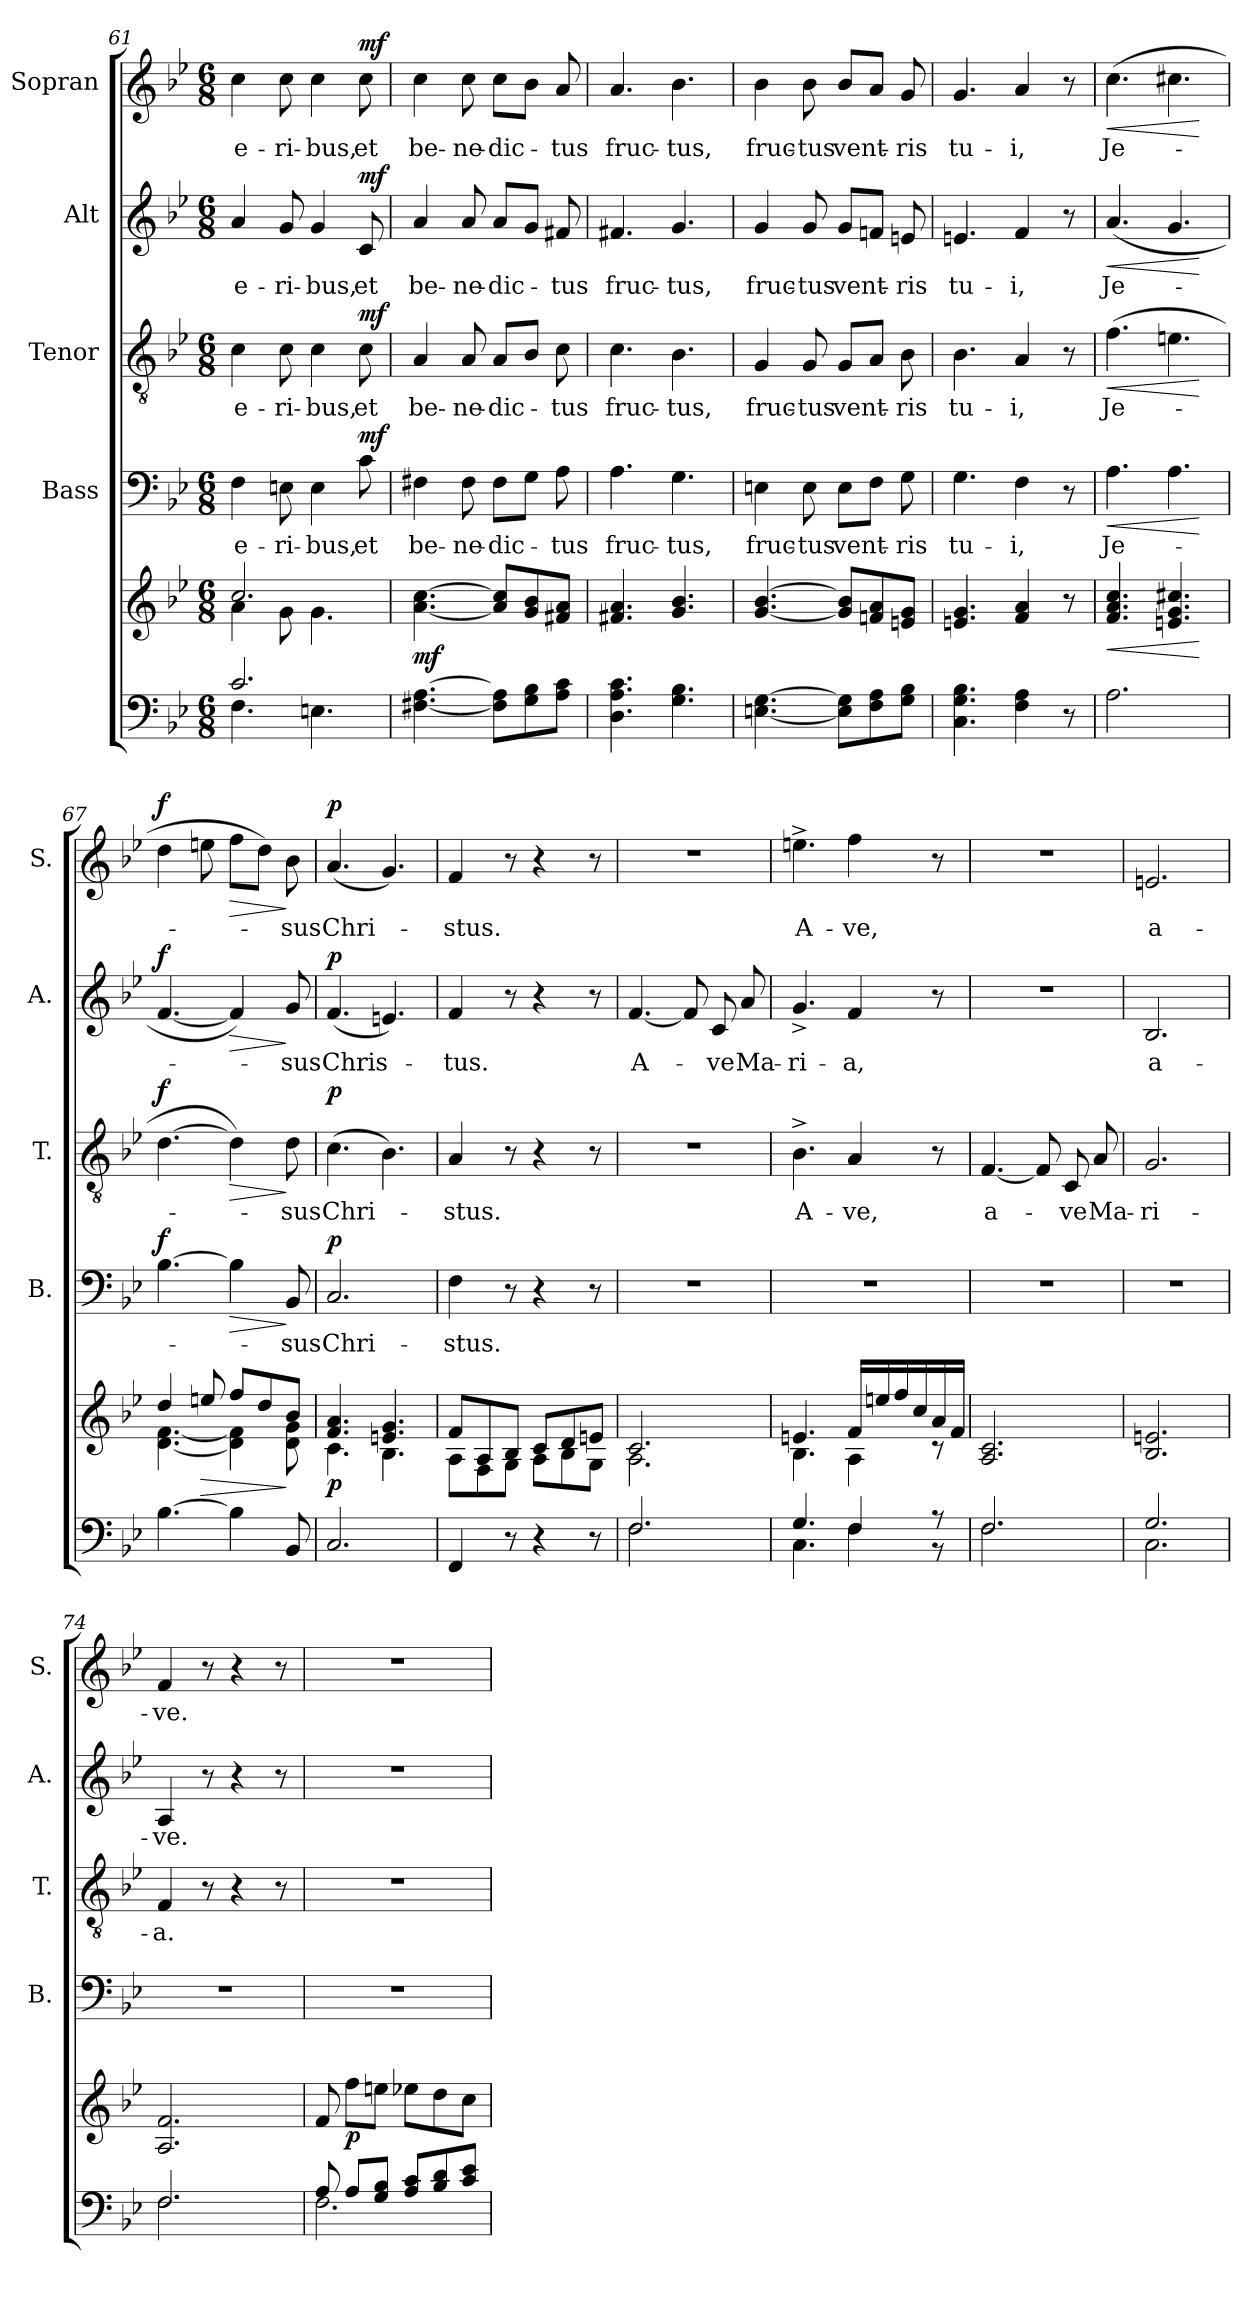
**kern	**kern	**dynam	**kern	**text	**dynam	**kern	**text	**dynam	**kern	**text	**dynam	**kern	**text	**dynam
*part5	*part5	*part5	*part4	*part4	*part4	*part3	*part3	*part3	*part2	*part2	*part2	*part1	*part1	*part1
*staff6	*staff5	*staff5/6	*staff4	*staff4	*staff4	*staff3	*staff3	*staff3	*staff2	*staff2	*staff2	*staff1	*staff1	*staff1
*	*	*	*I"Bass	*	*	*I"Tenor	*	*	*I"Alt	*	*	*I"Sopran	*	*
*	*	*	*I'B.	*	*	*I'T.	*	*	*I'A.	*	*	*I'S.	*	*
*clefF4	*clefG2	*	*clefF4	*	*	*clefGv2	*	*	*clefG2	*	*	*clefG2	*	*
*k[b-e-]	*k[b-e-]	*	*k[b-e-]	*	*	*k[b-e-]	*	*	*k[b-e-]	*	*	*k[b-e-]	*	*
*B-:	*B-:	*	*B-:	*	*	*B-:	*	*	*B-:	*	*	*B-:	*	*
*M6/8	*M6/8	*	*M6/8	*	*	*M6/8	*	*	*M6/8	*	*	*M6/8	*	*
=61	=61	=61	=61	=61	=61	=61	=61	=61	=61	=61	=61	=61	=61	=61
*^	*^	*	*	*	*	*	*	*	*	*	*	*	*	*
!	!	!	!	!	!	!LO:LY:b	!	!	!LO:LY:b	!	!	!LO:LY:b	!	!	!LO:LY:b	!
2.c/	4.F\	2.cc/	4a\	.	4F\	-e-	.	4c\	-e-	.	4a/	-e-	.	4cc\	-e-	.
!	!	!	!	!	!	!LO:LY:b	!	!	!LO:LY:b	!	!	!LO:LY:b	!	!	!LO:LY:b	!
.	.	.	8g\	.	8En\	-ri-	.	8c\	-ri-	.	8g/	-ri-	.	8cc\	-ri-	.
!	!	!	!	!	!	!LO:LY:b	!	!	!LO:LY:b	!	!	!LO:LY:b	!	!	!LO:LY:b	!
.	4.En\	.	4.g\	.	4E\	-bus,	.	4c\	-bus,	.	4g/	-bus,	.	4cc\	-bus,	.
!	!	!	!	!	!	!LO:LY:b	!LO:DY:a	!	!LO:LY:b	!LO:DY:a	!	!LO:LY:b	!LO:DY:a	!	!LO:LY:b	!LO:DY:a
.	.	.	.	.	8c\	et	mf	8c\	et	mf	8c/	et	mf	8cc\	et	mf
*v	*v	*	*	*	*	*	*	*	*	*	*	*	*	*	*	*
*	*v	*v	*	*	*	*	*	*	*	*	*	*	*	*	*
!!LO:PB:g=z
=62	=62	=62	=62	=62	=62	=62	=62	=62	=62	=62	=62	=62	=62	=62
!	!	!LO:DY:b	!	!LO:LY:b	!	!	!LO:LY:b	!	!	!LO:LY:b	!	!	!LO:LY:b	!
[4.F#X\ [4.A\	[4.a\ [4.cc\	mf	4F#X\	be-	.	4A/	be-	.	4a/	be-	.	4cc\	be-	.
!	!	!	!	!LO:LY:b	!	!	!LO:LY:b	!	!	!LO:LY:b	!	!	!LO:LY:b	!
.	.	.	8F#\	-ne-	.	8A/	-ne-	.	8a/	-ne-	.	8cc\	-ne-	.
!	!	!	!	!LO:LY:b	!	!	!LO:LY:b	!	!	!LO:LY:b	!	!	!LO:LY:b	!
8F#\] 8A\]L	8a/] 8cc/]L	.	8F#\L	-dic-	.	8A/L	-dic-	.	8a/L	-dic-	.	8cc\L	-dic-	.
8G\ 8B-\	8g/ 8b-/	.	8G\J	.	.	8B-/J	.	.	8g/J	.	.	8b-\J	.	.
!	!	!	!	!LO:LY:b	!	!	!LO:LY:b	!	!	!LO:LY:b	!	!	!LO:LY:b	!
8A\ 8c\J	8f#X/ 8a/J	.	8A\	-tus	.	8c\	-tus	.	8f#X/	-tus	.	8a/	-tus	.
=63	=63	=63	=63	=63	=63	=63	=63	=63	=63	=63	=63	=63	=63	=63
!	!	!	!	!LO:LY:b	!	!	!LO:LY:b	!	!	!LO:LY:b	!	!	!LO:LY:b	!
4.D\ 4.A\ 4.c\	4.f#X/ 4.a/	.	4.A\	fruc-	.	4.c\	fruc-	.	4.f#X/	fruc-	.	4.a/	fruc-	.
!	!	!	!	!LO:LY:b	!	!	!LO:LY:b	!	!	!LO:LY:b	!	!	!LO:LY:b	!
4.G\ 4.B-\	4.g/ 4.b-/	.	4.G\	-tus,	.	4.B-\	-tus,	.	4.g/	-tus,	.	4.b-\	-tus,	.
=64	=64	=64	=64	=64	=64	=64	=64	=64	=64	=64	=64	=64	=64	=64
!	!	!	!	!LO:LY:b	!	!	!LO:LY:b	!	!	!LO:LY:b	!	!	!LO:LY:b	!
[4.En\ [4.G\	[4.g/ [4.b-/	.	4En\	fruc-	.	4G/	fruc-	.	4g/	fruc-	.	4b-\	fruc-	.
!	!	!	!	!LO:LY:b	!	!	!LO:LY:b	!	!	!LO:LY:b	!	!	!LO:LY:b	!
.	.	.	8E\	-tus	.	8G/	-tus	.	8g/	-tus	.	8b-\	-tus	.
!	!	!	!	!LO:LY:b	!	!	!LO:LY:b	!	!	!LO:LY:b	!	!	!LO:LY:b	!
8E\] 8G\]L	8g/] 8b-/]L	.	8E\L	vent-	.	8G/L	vent-	.	8g/L	vent-	.	8b-/L	vent-	.
8F\ 8A\	8fn/ 8a/	.	8F\J	.	.	8A/J	.	.	8fn/J	.	.	8a/J	.	.
!	!	!	!	!LO:LY:b	!	!	!LO:LY:b	!	!	!LO:LY:b	!	!	!LO:LY:b	!
8G\ 8B-\J	8en/ 8g/J	.	8G\	-ris	.	8B-\	-ris	.	8en/	-ris	.	8g/	-ris	.
=65	=65	=65	=65	=65	=65	=65	=65	=65	=65	=65	=65	=65	=65	=65
!	!	!	!	!LO:LY:b	!	!	!LO:LY:b	!	!	!LO:LY:b	!	!	!LO:LY:b	!
4.C\ 4.G\ 4.B-\	4.en/ 4.g/	.	4.G\	tu-	.	4.B-\	tu-	.	4.en/	tu-	.	4.g/	tu-	.
!	!	!	!	!LO:LY:b	!	!	!LO:LY:b	!	!	!LO:LY:b	!	!	!LO:LY:b	!
4F\ 4A\	4f/ 4a/	.	4F\	-i,	.	4A/	-i,	.	4f/	-i,	.	4a/	-i,	.
8r	8r	.	8r	.	.	8r	.	.	8r	.	.	8r	.	.
=66	=66	=66	=66	=66	=66	=66	=66	=66	=66	=66	=66	=66	=66	=66
!	!	!LO:HP:b	!	!LO:LY:b	!LO:HP:b	!	!LO:LY:b	!LO:HP:b	!	!LO:LY:b	!LO:HP:b	!	!LO:LY:b	!LO:HP:b
2.A\	4.f/ 4.a/ 4.cc/	<	4.A\	Je-	<	(>4.f\	Je-	<	(<4.a/	Je-	<	(>4.cc\	Je-	<
.	4.en/ 4.g/ 4.cc#X/	.	4.A\	.	.	4.en\	.	.	4.g/	.	.	4.cc#X\	.	.
.	.	[	.	.	[	.	.	[	.	.	[	.	.	[
=67	=67	=67	=67	=67	=67	=67	=67	=67	=67	=67	=67	=67	=67	=67
*	*^	*	*	*	*	*	*	*	*	*	*	*	*	*
!	!	!	!	!	!	!LO:DY:a	!	!	!LO:DY:a	!	!	!LO:DY:a	!	!	!LO:DY:a
[4.B-\	4dd/	[<4.d\ [<4.f\	.	[4.B-\	.	f	[4.d\	.	f	[4.f/	.	f	4dd\	.	f
!	!	!	!LO:HP:b	!	!	!	!	!	!	!	!	!	!	!	!
.	8een/	.	>	.	.	.	.	.	.	.	.	.	8een\	.	.
!	!	!	!	!	!	!LO:HP:b	!	!	!LO:HP:b	!	!	!LO:HP:b	!	!	!LO:HP:b
4B-\]	8ff/L	4d\] 4f\]	.	4B-\]	.	>	4d\])	.	>	4f/])	.	>	8ff\L	.	>
.	8dd/	.	.	.	.	.	.	.	.	.	.	.	8dd\J)	.	.
!	!	!	!	!	!LO:LY:b	!	!	!LO:LY:b	!	!	!LO:LY:b	!	!	!LO:LY:b	!
8BB-/	8b-/J	8d\ 8g\	]	8BB-/	-sus	]	8d\	-sus	]	8g/	-sus	]	8b-\	-sus	]
!!LO:LB:g=z
=68	=68	=68	=68	=68	=68	=68	=68	=68	=68	=68	=68	=68	=68	=68	=68
!	!	!	!LO:DY:b	!	!LO:LY:b	!LO:DY:a	!	!LO:LY:b	!LO:DY:a	!	!LO:LY:b	!LO:DY:a	!	!LO:LY:b	!LO:DY:a
2.C/	4.f/ 4.a/	4.c\	p	2.C/	Chri-	p	(>4.c\	Chri-	p	(<4.f/	Chris-	p	(<4.a/	Chri-	p
.	4.en/ 4.g/	4.B-\	.	.	.	.	4.B-\)	.	.	4.en/)	.	.	4.g/)	.	.
=69	=69	=69	=69	=69	=69	=69	=69	=69	=69	=69	=69	=69	=69	=69	=69
!	!	!	!	!	!LO:LY:b	!	!	!LO:LY:b	!	!	!LO:LY:b	!	!	!LO:LY:b	!
4FF/	8f/L	8A\L	.	4F\	-stus.	.	4A/	-stus.	.	4f/	-tus.	.	4f/	-stus.	.
.	8A/	8F\	.	.	.	.	.	.	.	.	.	.	.	.	.
8r	8B-/J	8G\J	.	8r	.	.	8r	.	.	8r	.	.	8r	.	.
4r	8c/L	8A\L	.	4r	.	.	4r	.	.	4r	.	.	4r	.	.
.	8d/	8B-\	.	.	.	.	.	.	.	.	.	.	.	.	.
8r	8en/J	8G\J	.	8r	.	.	8r	.	.	8r	.	.	8r	.	.
=70	=70	=70	=70	=70	=70	=70	=70	=70	=70	=70	=70	=70	=70	=70	=70
*^	*	*	*	*	*	*	*	*	*	*	*	*	*	*	*
!	!	!	!	!	!	!	!	!	!	!	!	!LO:LY:b	!	!	!	!
2.F/	2.F\	2.c/	2.A\	.	2.r	.	.	2.r	.	.	[4.f/	A-	.	2.r	.	.
.	.	.	.	.	.	.	.	.	.	.	8f/]	.	.	.	.	.
!	!	!	!	!	!	!	!	!	!	!	!	!LO:LY:b	!	!	!	!
.	.	.	.	.	.	.	.	.	.	.	8c/	-ve	.	.	.	.
!	!	!	!	!	!	!	!	!	!	!	!	!LO:LY:b	!	!	!	!
.	.	.	.	.	.	.	.	.	.	.	8a/	Ma-	.	.	.	.
=71	=71	=71	=71	=71	=71	=71	=71	=71	=71	=71	=71	=71	=71	=71	=71	=71
!	!	!	!	!	!	!	!	!	!LO:LY:b	!	!	!LO:LY:b	!	!	!LO:LY:b	!
4.G/	4.C\	4.en/	4.B-\	.	2.r	.	.	4.B-^>\	A-	.	4.g^</	-ri-	.	4.een^>\	A-	.
!	!	!	!	!	!	!	!	!	!LO:LY:b	!	!	!LO:LY:b	!	!	!LO:LY:b	!
4F/	4F\	16f/LL	4A\	.	.	.	.	4A/	-ve,	.	4f/	-a,	.	4ff\	-ve,	.
.	.	16een/	.	.	.	.	.	.	.	.	.	.	.	.	.	.
.	.	16ff/	.	.	.	.	.	.	.	.	.	.	.	.	.	.
.	.	16cc/	.	.	.	.	.	.	.	.	.	.	.	.	.	.
8r	8r	16a/	8rc	.	.	.	.	8r	.	.	8r	.	.	8r	.	.
.	.	16f/JJ	.	.	.	.	.	.	.	.	.	.	.	.	.	.
*	*	*v	*v	*	*	*	*	*	*	*	*	*	*	*	*	*
=72	=72	=72	=72	=72	=72	=72	=72	=72	=72	=72	=72	=72	=72	=72	=72
!	!	!	!	!	!	!	!	!LO:LY:b	!	!	!	!	!	!	!
2.F/	2.F\	2.A/ 2.c/	.	2.r	.	.	[4.F/	a-	.	2.r	.	.	2.r	.	.
.	.	.	.	.	.	.	8F/]	.	.	.	.	.	.	.	.
!	!	!	!	!	!	!	!	!LO:LY:b	!	!	!	!	!	!	!
.	.	.	.	.	.	.	8C/	-ve	.	.	.	.	.	.	.
!	!	!	!	!	!	!	!	!LO:LY:b	!	!	!	!	!	!	!
.	.	.	.	.	.	.	8A/	Ma-	.	.	.	.	.	.	.
=73	=73	=73	=73	=73	=73	=73	=73	=73	=73	=73	=73	=73	=73	=73	=73
!	!	!	!	!	!	!	!	!LO:LY:b	!	!	!LO:LY:b	!	!	!LO:LY:b	!
2.G/	2.C\	2.B-/ 2.en/	.	2.r	.	.	2.G/	-ri-	.	2.B-/	a-	.	2.en/	a-	.
=74	=74	=74	=74	=74	=74	=74	=74	=74	=74	=74	=74	=74	=74	=74	=74
!	!	!	!	!	!	!	!	!LO:LY:b	!	!	!LO:LY:b	!	!	!LO:LY:b	!
2.F/	2.F\	2.A/ 2.f/	.	2.r	.	.	4F/	-a.	.	4A/	-ve.	.	4f/	-ve.	.
.	.	.	.	.	.	.	8r	.	.	8r	.	.	8r	.	.
.	.	.	.	.	.	.	4r	.	.	4r	.	.	4r	.	.
.	.	.	.	.	.	.	8r	.	.	8r	.	.	8r	.	.
!!LO:PB:g=z
=75	=75	=75	=75	=75	=75	=75	=75	=75	=75	=75	=75	=75	=75	=75	=75
8A/	2.F\	8f/	.	2.r	.	.	2.r	.	.	2.r	.	.	2.r	.	.
!	!	!	!LO:DY:b	!	!	!	!	!	!	!	!	!	!	!	!
8A/L	.	8ff\L	p	.	.	.	.	.	.	.	.	.	.	.	.
8G/ 8B-/J	.	8een\J	.	.	.	.	.	.	.	.	.	.	.	.	.
8A/ 8c/L	.	8ee-X\L	.	.	.	.	.	.	.	.	.	.	.	.	.
8B-/ 8d/	.	8dd\	.	.	.	.	.	.	.	.	.	.	.	.	.
8c/ 8e-/J	.	8cc\J	.	.	.	.	.	.	.	.	.	.	.	.	.
*v	*v	*	*	*	*	*	*	*	*	*	*	*	*	*	*
=	=	=	=	=	=	=	=	=	=	=	=	=	=	=
*-	*-	*-	*-	*-	*-	*-	*-	*-	*-	*-	*-	*-	*-	*-
